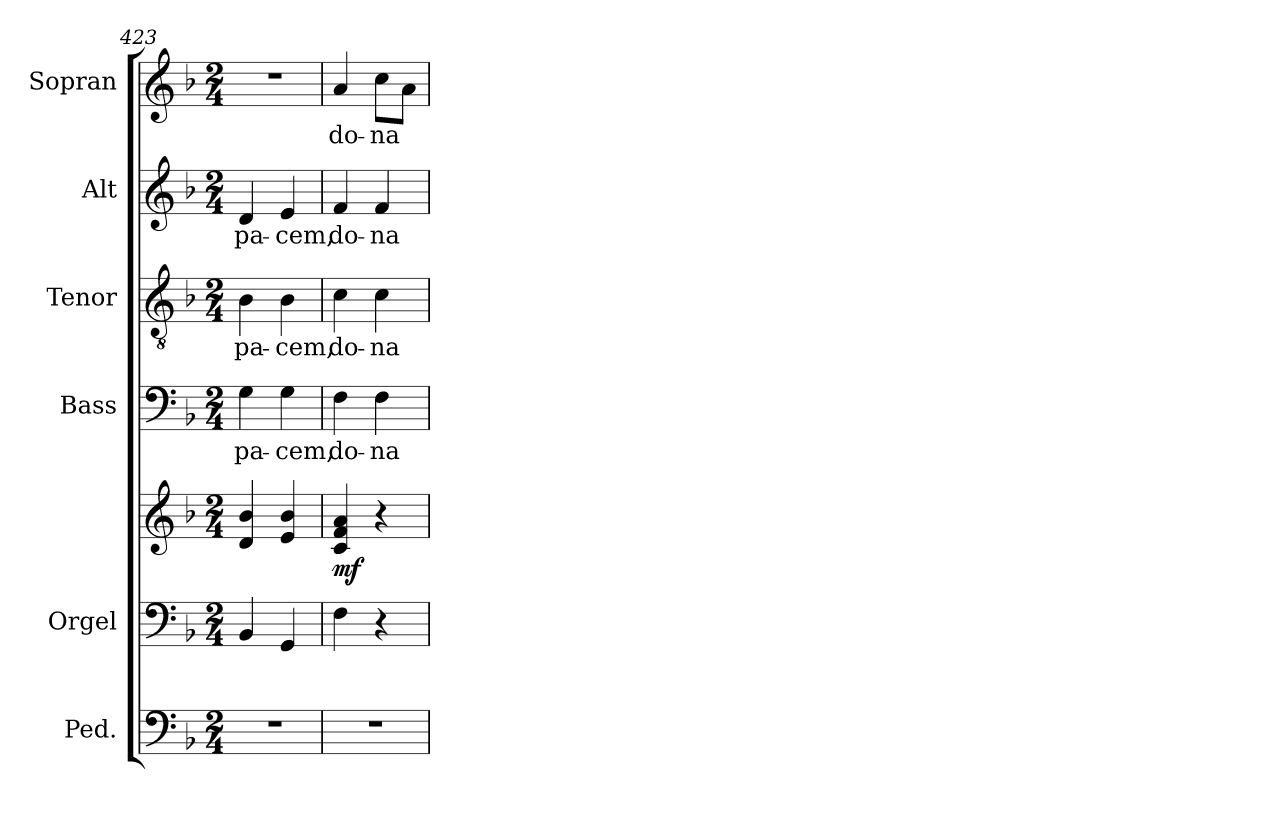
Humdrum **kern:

**kern	**kern	**kern	**dynam	**kern	**text	**kern	**text	**kern	**text	**kern	**text
*part6	*part5	*part5	*part5	*part4	*part4	*part3	*part3	*part2	*part2	*part1	*part1
*staff7	*staff6	*staff5	*staff5/6	*staff4	*staff4	*staff3	*staff3	*staff2	*staff2	*staff1	*staff1
*I"Ped.	*I"Orgel	*	*	*I"Bass	*	*I"Tenor	*	*I"Alt	*	*I"Sopran	*
*	*I'Org.	*	*	*I'B.	*	*I'T.	*	*I'A.	*	*I'S.	*
*clefF4	*clefF4	*clefG2	*	*clefF4	*	*clefGv2	*	*clefG2	*	*clefG2	*
*ITrd7c12	*	*	*	*	*	*	*	*	*	*	*
*k[b-]	*k[b-]	*k[b-]	*	*k[b-]	*	*k[b-]	*	*k[b-]	*	*k[b-]	*
*F:	*F:	*F:	*	*F:	*	*F:	*	*F:	*	*F:	*
*M2/4	*M2/4	*M2/4	*	*M2/4	*	*M2/4	*	*M2/4	*	*M2/4	*
=423	=423	=423	=423	=423	=423	=423	=423	=423	=423	=423	=423
!	!	!	!	!	!LO:LY:b	!	!LO:LY:b	!	!LO:LY:b	!	!
2r	4BB-/	4d/ 4b-/	.	4G\	pa-	4B-\	pa-	4d/	pa-	2r	.
!	!	!	!	!	!LO:LY:b	!	!LO:LY:b	!	!LO:LY:b	!	!
.	4GG/	4e/ 4b-/	.	4G\	-cem,	4B-\	-cem,	4e/	-cem,	.	.
!!LO:PB:g=z
=424	=424	=424	=424	=424	=424	=424	=424	=424	=424	=424	=424
!	!	!	!LO:DY:b	!	!LO:LY:b	!	!LO:LY:b	!	!LO:LY:b	!	!LO:LY:b
2r	4F\	4c/ 4f/ 4a/	mf	4F\	do-	4c\	do-	4f/	do-	4a/	do-
!	!	!	!	!	!LO:LY:b	!	!LO:LY:b	!	!LO:LY:b	!	!LO:LY:b
.	4r	4r	.	4F\	-na	4c\	-na	4f/	-na	8cc\L	-na
.	.	.	.	.	.	.	.	.	.	8a\J	.
=	=	=	=	=	=	=	=	=	=	=	=
*-	*-	*-	*-	*-	*-	*-	*-	*-	*-	*-	*-
